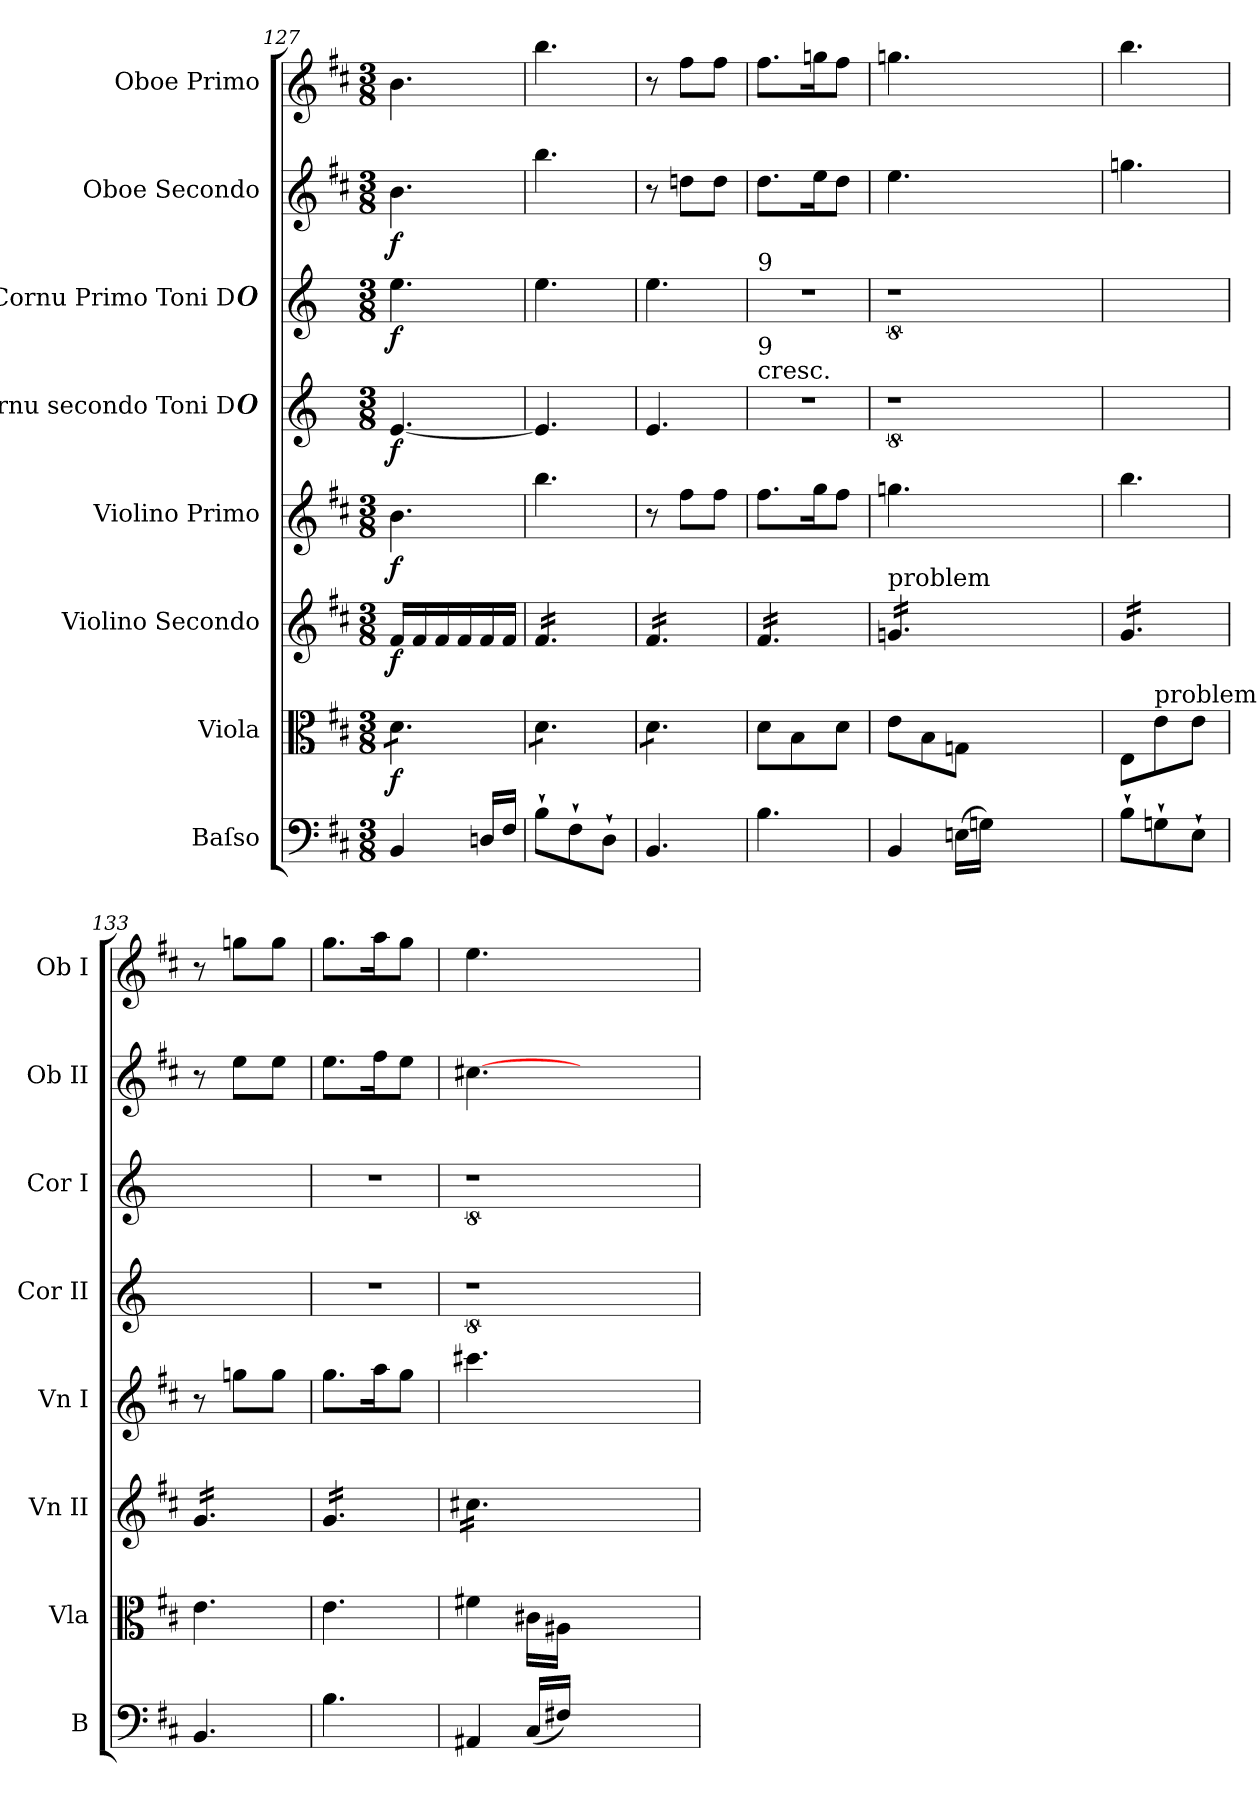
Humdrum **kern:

**kern	**dynam	**kern	**dynam	**kern	**dynam	**kern	**dynam	**kern	**dynam	**kern	**dynam	**kern	**dynam	**kern	**dynam
*part8	*part8	*part7	*part7	*part6	*part6	*part5	*part5	*part4	*part4	*part3	*part3	*part2	*part2	*part1	*part1
*staff8	*staff8	*staff7	*staff7	*staff6	*staff6	*staff5	*staff5	*staff4	*staff4	*staff3	*staff3	*staff2	*staff2	*staff1	*staff1
*I"Baſso	*	*I"Viola	*	*I"Violino Secondo	*	*I"Violino Primo	*	*I"Cornu secondo Toni D#	*	*I"Cornu Primo Toni D#	*	*I"Oboe Secondo	*	*I"Oboe Primo	*
*I'B	*	*I'Vla	*	*I'Vn II	*	*I'Vn I	*	*I'Cor II	*	*I'Cor I	*	*I'Ob II	*	*I'Ob I	*
*clefF4	*	*clefC3	*	*clefG2	*	*clefG2	*	*clefG2	*	*clefG2	*	*clefG2	*	*clefG2	*
*	*	*	*	*	*	*	*	*ITrd-1c-2	*	*ITrd-1c-2	*	*	*	*	*
*k[f#c#]	*	*k[f#c#]	*	*k[f#c#]	*	*k[f#c#]	*	*k[f#c#]	*	*k[f#c#]	*	*k[f#c#]	*	*k[f#c#]	*
*D:	*	*D:	*	*D:	*	*D:	*	*	*	*	*	*D:	*	*D:	*
*M3/8	*	*M3/8	*	*M3/8	*	*M3/8	*	*M3/8	*	*M3/8	*	*M3/8	*	*M3/8	*
=127	=127	=127	=127	=127	=127	=127	=127	=127	=127	=127	=127	=127	=127	=127	=127
*	*	*tremolo	*	*	*	*	*	*	*	*	*	*	*	*	*
4BB/	fortiſ	8d\L	f	16f#/LL	f	4.b\	f	[4.f#/	f	4.ff#\	f	4.b\	f	4.b\	fortiſ
.	.	.	.	16f#/	.	.	.	.	.	.	.	.	.	.	.
.	.	8d\	.	16f#/	.	.	.	.	.	.	.	.	.	.	.
.	.	.	.	16f#/	.	.	.	.	.	.	.	.	.	.	.
16Dn/LL	.	8d\J	.	16f#/	.	.	.	.	.	.	.	.	.	.	.
16F#/JJ	.	.	.	16f#/JJ	.	.	.	.	.	.	.	.	.	.	.
=128	=128	=128	=128	=128	=128	=128	=128	=128	=128	=128	=128	=128	=128	=128	=128
*	*	*	*	*tremolo	*	*	*	*	*	*	*	*	*	*	*
8B`\L	.	8d\L	.	16f#/LL	.	4.bb\	.	4.f#/]	.	4.ff#\	.	4.bb\	.	4.bb\	.
.	.	.	.	16f#/	.	.	.	.	.	.	.	.	.	.	.
8F#`\	.	8d\	.	16f#/	.	.	.	.	.	.	.	.	.	.	.
.	.	.	.	16f#/	.	.	.	.	.	.	.	.	.	.	.
8D`\J	.	8d\J	.	16f#/	.	.	.	.	.	.	.	.	.	.	.
.	.	.	.	16f#/JJ	.	.	.	.	.	.	.	.	.	.	.
=129	=129	=129	=129	=129	=129	=129	=129	=129	=129	=129	=129	=129	=129	=129	=129
4.BB/	.	8d\L	.	16f#/LL	.	8r	.	4.f#/	.	4.ff#\	.	8r	.	8r	.
.	.	.	.	16f#/	.	.	.	.	.	.	.	.	.	.	.
.	.	8d\	.	16f#/	.	8ff#\L	.	.	.	.	.	8ddn\L	.	8ff#\L	.
.	.	.	.	16f#/	.	.	.	.	.	.	.	.	.	.	.
.	.	8d\J	.	16f#/	.	8ff#\J	.	.	.	.	.	8dd\J	.	8ff#\J	.
*	*	*Xtremolo	*	*	*	*	*	*	*	*	*	*	*	*	*
.	.	.	.	16f#/JJ	.	.	.	.	.	.	.	.	.	.	.
=130	=130	=130	=130	=130	=130	=130	=130	=130	=130	=130	=130	=130	=130	=130	=130
!	!	!	!	!	!	!	!	!	!	!LO:TX:a:t=9	!	!	!	!	!
!	!	!	!	!	!	!	!	!LO:TX:t=cresc.	!	!	!	!	!	!	!
!	!	!	!	!	!	!	!	!LO:TX:a:t=9	!	!	!	!	!	!	!
4.B\	.	8d\L	.	16f#/LL	.	8.ff#\L	.	4.r	.	4.r	.	8.dd\L	.	8.ff#\L	.
.	.	.	.	16f#/	.	.	.	.	.	.	.	.	.	.	.
.	.	8B\	.	16f#/	.	.	.	.	.	.	.	.	.	.	.
.	.	.	.	16f#/	.	16gg\K	.	.	.	.	.	16ee\K	.	16ggn\K	.
.	.	8d\J	.	16f#/	.	8ff#\J	.	.	.	.	.	8dd\J	.	8ff#\J	.
.	.	.	.	16f#/JJ	.	.	.	.	.	.	.	.	.	.	.
=131	=131	=131	=131	=131	=131	=131	=131	=131	=131	=131	=131	=131	=131	=131	=131
!	!	!	!	!LO:TX:a:t=problem	!	!	!	!	!	!	!	!	!	!	!
4BB/	.	8e\L	.	16gn/LL	.	4.ggn\	.	8%9r	.	8%9r	.	4.ee\	.	4.ggn\	.
.	.	.	.	16gn/	.	.	.	.	.	.	.	.	.	.	.
.	.	8B\	.	16gn/	.	.	.	.	.	.	.	.	.	.	.
.	.	.	.	16gn/	.	.	.	.	.	.	.	.	.	.	.
(16En\LL	.	8Gn\J	.	16gn/	.	.	.	.	.	.	.	.	.	.	.
16Gn\JJ)	.	.	.	16gn/JJ	.	.	.	.	.	.	.	.	.	.	.
2.ryy	.	2.ryy	.	2.ryy	.	2.ryy	.	.	.	.	.	2.ryy	.	2.ryy	.
=132	=132	=132	=132	=132	=132	=132	=132	=132	=132	=132	=132	=132	=132	=132	=132
8B`\L	.	8E/L	.	16g/LL	.	4.bb\	.	4.ryy	.	4.ryy	.	4.ggn\	.	4.bb\	.
.	.	.	.	16g/	.	.	.	.	.	.	.	.	.	.	.
!	!	!LO:TX:a:t=problem	!	!	!	!	!	!	!	!	!	!	!	!	!
8Gn`\	.	8e\	.	16g/	.	.	.	.	.	.	.	.	.	.	.
.	.	.	.	16g/	.	.	.	.	.	.	.	.	.	.	.
8E`\J	.	8e\J	.	16g/	.	.	.	.	.	.	.	.	.	.	.
.	.	.	.	16g/JJ	.	.	.	.	.	.	.	.	.	.	.
=133	=133	=133	=133	=133	=133	=133	=133	=133	=133	=133	=133	=133	=133	=133	=133
4.BB/	.	4.e\	.	16g/LL	.	8r	.	4.ryy	.	4.ryy	.	8r	.	8r	.
.	.	.	.	16g/	.	.	.	.	.	.	.	.	.	.	.
.	.	.	.	16g/	.	8ggn\L	.	.	.	.	.	8ee\L	.	8ggn\L	.
.	.	.	.	16g/	.	.	.	.	.	.	.	.	.	.	.
.	.	.	.	16g/	.	8gg\J	.	.	.	.	.	8ee\J	.	8gg\J	.
.	.	.	.	16g/JJ	.	.	.	.	.	.	.	.	.	.	.
=134	=134	=134	=134	=134	=134	=134	=134	=134	=134	=134	=134	=134	=134	=134	=134
4.B\	.	4.e\	.	16g/LL	.	8.gg\L	.	4.r	.	4.r	.	8.ee\L	.	8.gg\L	.
.	.	.	.	16g/	.	.	.	.	.	.	.	.	.	.	.
.	.	.	.	16g/	.	.	.	.	.	.	.	.	.	.	.
.	.	.	.	16g/	.	16aa\K	.	.	.	.	.	16ff#\K	.	16aa\K	.
.	.	.	.	16g/	.	8gg\J	.	.	.	.	.	8ee\J	.	8gg\J	.
.	.	.	.	16g/JJ	.	.	.	.	.	.	.	.	.	.	.
=135	=135	=135	=135	=135	=135	=135	=135	=135	=135	=135	=135	=135	=135	=135	=135
4AA#X/	.	4f#X\	.	16cc#X\LL	.	4.ccc#X\	.	8%9r	.	8%9r	.	[4.cc#X\	.	4.ee\	.
.	.	.	.	16cc#X\	.	.	.	.	.	.	.	.	.	.	.
.	.	.	.	16cc#X\	.	.	.	.	.	.	.	.	.	.	.
.	.	.	.	16cc#X\	.	.	.	.	.	.	.	.	.	.	.
(16C#/LL	.	16c#X\LL	.	16cc#X\	.	.	.	.	.	.	.	.	.	.	.
16F#X/JJ)	.	16A#X\JJ	.	16cc#X\JJ	.	.	.	.	.	.	.	.	.	.	.
*	*	*	*	*Xtremolo	*	*	*	*	*	*	*	*	*	*	*
2.ryy	.	2.ryy	.	2.ryy	.	2.ryy	.	.	.	.	.	2.ryy	.	2.ryy	.
=	=	=	=	=	=	=	=	=	=	=	=	=	=	=	=
*-	*-	*-	*-	*-	*-	*-	*-	*-	*-	*-	*-	*-	*-	*-	*-
